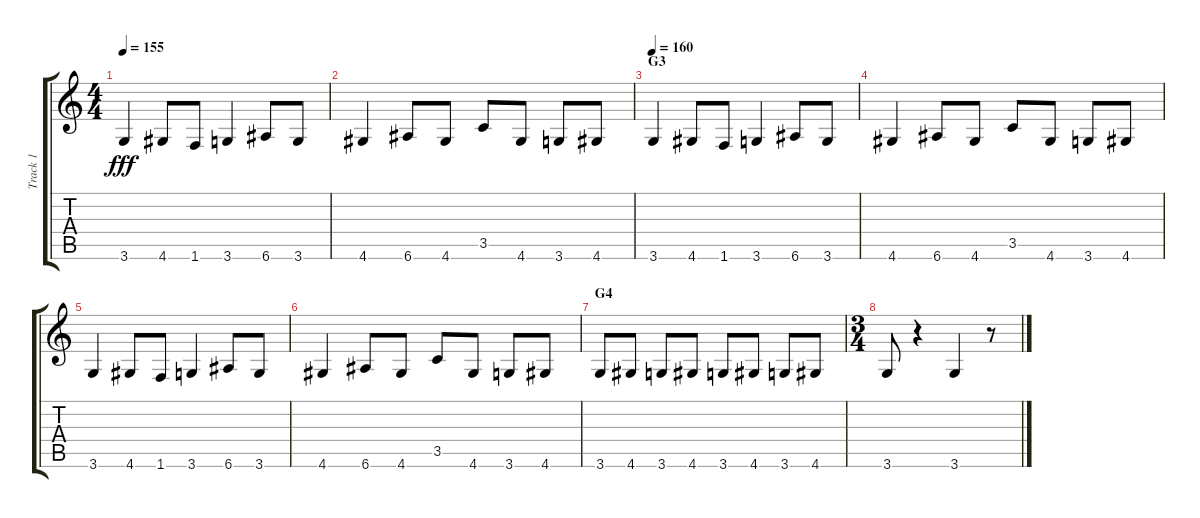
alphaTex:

\track ("Track 1" "Track 1") {instrument distortionguitar}
\staff {score tabs}
\tuning (E4 B3 G3 D3 A2 E2) {hide}
\ts (4 4)
\tempo 155
\clef g2
\ks c
3.6.4{dy fff} 4.6.8 1.6.8 3.6.4 6.6.8 3.6.8 |
4.6.4 6.6.8 4.6.8 3.5.8 4.6.8 3.6.8 4.6.8 |
\section ("" "G3")
\tempo 160
3.6.4 4.6.8 1.6.8 3.6.4 6.6.8 3.6.8 |
4.6.4 6.6.8 4.6.8 3.5.8 4.6.8 3.6.8 4.6.8 |
3.6.4 4.6.8 1.6.8 3.6.4 6.6.8 3.6.8 |
4.6.4 6.6.8 4.6.8 3.5.8 4.6.8 3.6.8 4.6.8 |
\section ("" "G4")
3.6.8 4.6.8 3.6.8 4.6.8 3.6.8 4.6.8 3.6.8 4.6.8 |
\ts (3 4)
3.6.8 r.4 3.6.4 r.8
